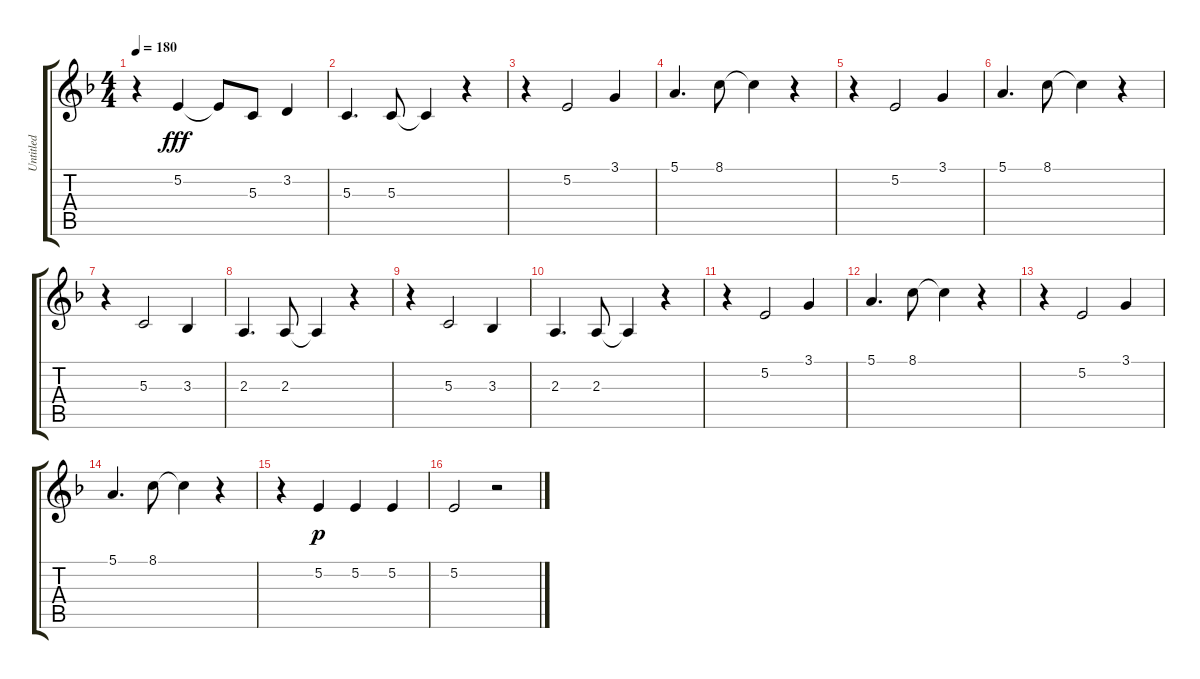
\track ("Untitled" "Untitled") {instrument trumpet}
\staff {score tabs}
\tuning (E4 B3 G3 D3 A2 E2) {hide}
\ts (4 4)
\tempo 180
\clef g2
\ks f
r.4{dy fff} 5.2.4 5.2{t}.8 5.3.8 3.2.4 |
5.3.4{d} 5.3.8 5.3{t}.4 r.4 |
r.4 5.2.2 3.1.4 |
5.1.4{d} 8.1.8 8.1{t}.4 r.4 |
r.4 5.2.2 3.1.4 |
5.1.4{d} 8.1.8 8.1{t}.4 r.4 |
r.4 5.3.2 3.3.4 |
2.3.4{d} 2.3.8 2.3{t}.4 r.4 |
r.4 5.3.2 3.3.4 |
2.3.4{d} 2.3.8 2.3{t}.4 r.4 |
r.4 5.2.2 3.1.4 |
5.1.4{d} 8.1.8 8.1{t}.4 r.4 |
r.4 5.2.2 3.1.4 |
5.1.4{d} 8.1.8 8.1{t}.4 r.4 |
r.4 5.2.4{dy p} 5.2.4 5.2.4 |
5.2.2 r.2
